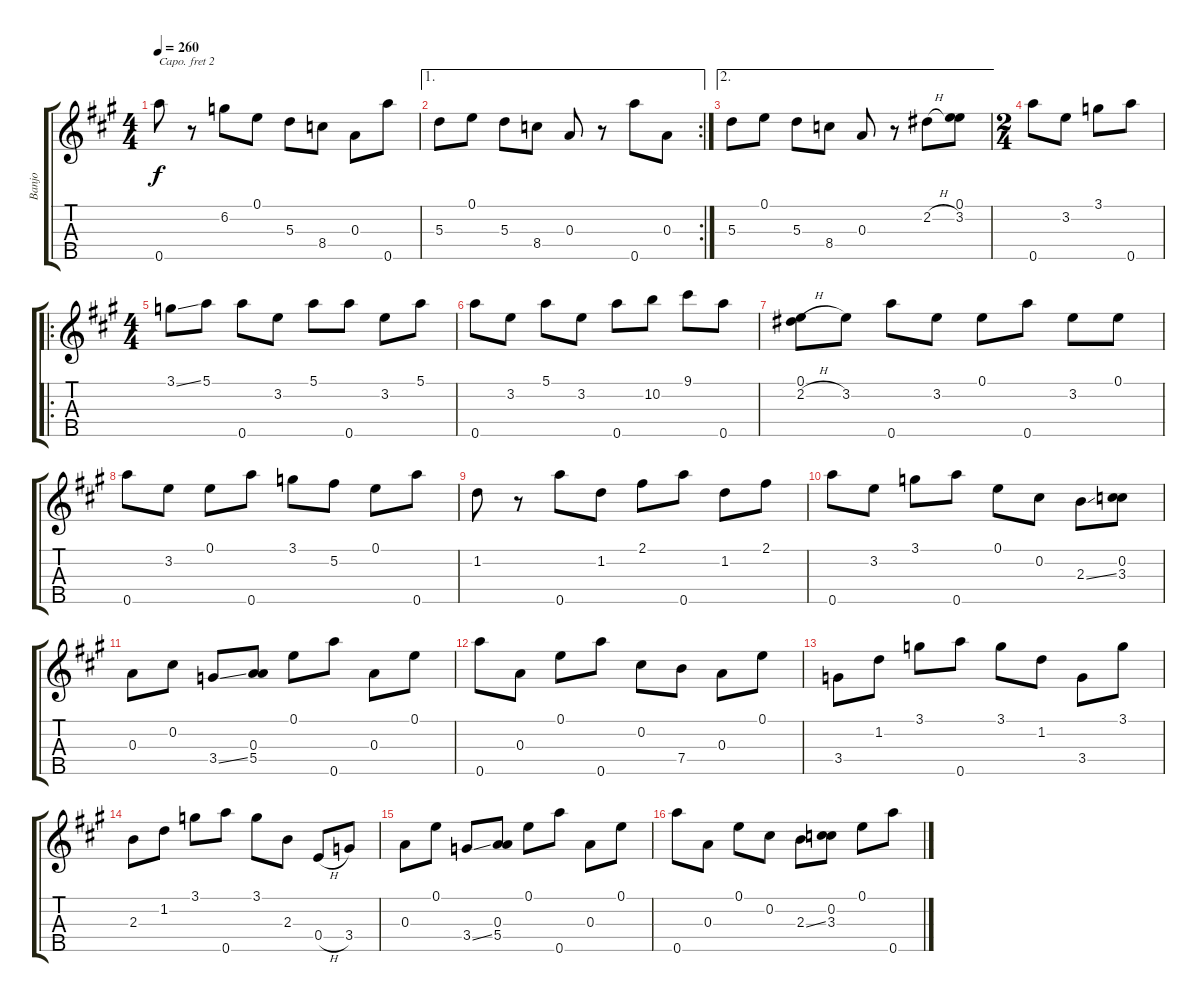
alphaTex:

\track ("Banjo" "Banjo") {instrument banjo}
\staff {score tabs}
\capo 2
\tuning (D4 B3 G3 D3 G4) {hide}
\displaytranspose 12
\ts (4 4)
\tempo 260
\clef g2
\ks a
0.5.8{dy f} r.8 6.2.8 0.1.8 5.3.8 8.4.8 0.3.8 0.5.8 |
\ae 1
\rc 2
5.3.8 0.1.8 5.3.8 8.4.8 0.3.8 r.8 0.5.8 0.3.8 |
\ae 2
5.3.8 0.1.8 5.3.8 8.4.8 0.3.8 r.8 2.2{h}.8 (0.1 3.2).8 |
\ts (2 4)
0.5.8 3.2.8 3.1.8 0.5.8 |
\ro
\ts (4 4)
3.1{ss}.8 5.1.8 0.5.8 3.2.8 5.1.8 0.5.8 3.2.8 5.1.8 |
0.5.8 3.2.8 5.1.8 3.2.8 0.5.8 10.2.8 9.1.8 0.5.8 |
(0.1 2.2{h}).8 3.2.8 0.5.8 3.2.8 0.1.8 0.5.8 3.2.8 0.1.8 |
0.5.8 3.2.8 0.1.8 0.5.8 3.1.8 5.2.8 0.1.8 0.5.8 |
1.2.8 r.8 0.5.8 1.2.8 2.1.8 0.5.8 1.2.8 2.1.8 |
0.5.8 3.2.8 3.1.8 0.5.8 0.1.8 0.2.8 2.3{ss}.8 (0.2 3.3).8 |
0.3.8 0.2.8 3.4{ss}.8 (0.3 5.4).8 0.1.8 0.5.8 0.3.8 0.1.8 |
0.5.8 0.3.8 0.1.8 0.5.8 0.2.8 7.4.8 0.3.8 0.1.8 |
3.4.8 1.2.8 3.1.8 0.5.8 3.1.8 1.2.8 3.4.8 3.1.8 |
2.3.8 1.2.8 3.1.8 0.5.8 3.1.8 2.3.8 0.4{h}.8 3.4.8 |
0.3.8 0.1.8 3.4{ss}.8 (0.3 5.4).8 0.1.8 0.5.8 0.3.8 0.1.8 |
0.5.8 0.3.8 0.1.8 0.2.8 2.3{ss}.8 (0.2 3.3).8 0.1.8 0.5.8
